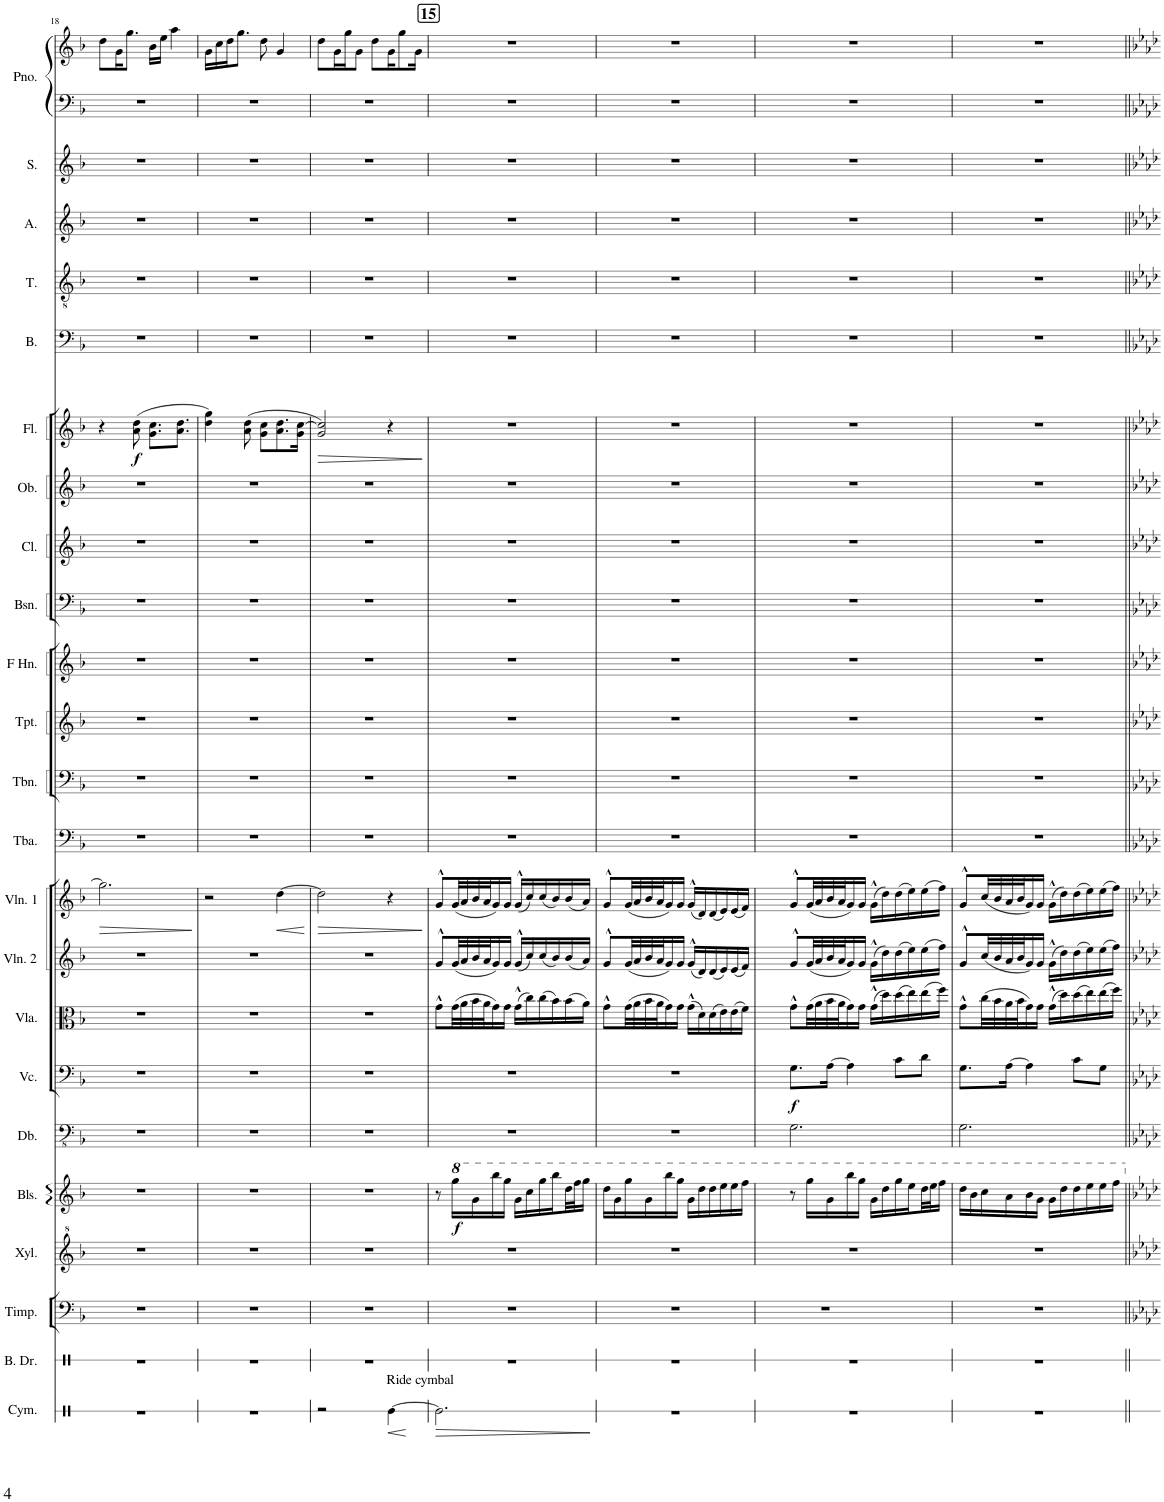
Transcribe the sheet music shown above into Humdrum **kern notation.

**kern	**dynam	**kern	**kern	**kern	**kern	**dynam	**kern	**kern	**dynam	**kern	**kern	**kern	**dynam	**kern	**kern	**kern	**kern	**kern	**kern	**kern	**kern	**dynam	**kern	**kern	**kern	**kern	**kern	**kern
*part23	*part23	*part22	*part21	*part20	*part19	*part19	*part18	*part17	*part17	*part16	*part15	*part14	*part14	*part13	*part12	*part11	*part10	*part9	*part8	*part7	*part6	*part6	*part5	*part4	*part3	*part2	*part1	*part1
*staff24	*staff24	*staff23	*staff22	*staff21	*staff20	*staff20	*staff19	*staff18	*staff18	*staff17	*staff16	*staff15	*staff15	*staff14	*staff13	*staff12	*staff11	*staff10	*staff9	*staff8	*staff7	*staff7	*staff6	*staff5	*staff4	*staff3	*staff2	*staff1
*I"Cymbal	*	*I"Bass Drum	*I"Timpani	*I"Xylophone	*I"Bells	*	*I"Double Bass	*I"Violoncello	*	*I"Viola	*I"Violin 2	*I"Violin 1	*	*I"Tuba	*I"Trombone	*I"Bb Trumpet	*I"F Horn	*I"Bassoon	*I"Bb Clarinet	*I"Oboe	*I"Flute	*	*I"Bass	*I"Tenor	*I"Alto	*I"Soprano	*I"Piano	*
*I'Cym.	*	*I'B. Dr.	*I'Timp.	*I'Xyl.	*I'Bls.	*	*I'Db.	*I'Vc.	*	*I'Vla.	*I'Vln. 2	*I'Vln. 1	*	*I'Tba.	*I'Tbn.	*I'Tpt.	*I'F Hn.	*I'Bsn.	*I'Cl.	*I'Ob.	*I'Fl.	*	*I'B.	*I'T.	*I'A.	*I'S.	*I'Pno.	*
!!LO:PB:g=z
*clefX	*	*clefX	*clefF4	*clefG^2	*clefG2	*	*clefFv4	*clefF4	*	*clefC3	*clefG2	*clefG2	*	*clefF4	*clefF4	*clefG2	*clefG2	*clefF4	*clefG2	*clefG2	*clefG2	*	*clefF4	*clefGv2	*clefG2	*clefG2	*clefF4	*clefG2
*	*	*	*	*	*	*	*ITrd7c12	*	*	*	*	*	*	*	*	*ITrd1c2	*ITrd4c7	*	*ITrd1c2	*	*	*	*	*	*	*	*	*
*k[]	*	*k[]	*k[b-]	*k[b-]	*k[b-]	*	*k[b-]	*k[b-]	*	*k[b-]	*k[b-]	*k[b-]	*	*k[b-]	*k[b-]	*k[b-]	*k[b-]	*k[b-]	*k[b-]	*k[b-]	*k[b-]	*	*k[b-]	*k[b-]	*k[b-]	*k[b-]	*k[b-]	*k[b-]
*M6/8	*	*M6/8	*M6/8	*M6/8	*M6/8	*	*M6/8	*M6/8	*	*M6/8	*M6/8	*M6/8	*	*M6/8	*M6/8	*M6/8	*M6/8	*M6/8	*M6/8	*M6/8	*M6/8	*	*M6/8	*M6/8	*M6/8	*M6/8	*M6/8	*M6/8
=18	=18	=18	=18	=18	=18	=18	=18	=18	=18	=18	=18	=18	=18	=18	=18	=18	=18	=18	=18	=18	=18	=18	=18	=18	=18	=18	=18	=18
!	!	!	!	!	!	!	!	!	!	!	!	!	!LO:HP:b	!	!	!	!	!	!	!	!	!	!	!	!	!	!	!
2.r	.	2.r	2.r	2.r	2.r	.	2.r	2.r	.	2.r	2.r	2.gg\]	>	2.r	2.r	2.r	2.r	2.r	2.r	2.r	4r	.	2.r	2.r	2.r	2.r	2.r	8dd\L
.	.	.	.	.	.	.	.	.	.	.	.	.	.	.	.	.	.	.	.	.	.	.	.	.	.	.	.	16g\K
.	.	.	.	.	.	.	.	.	.	.	.	.	.	.	.	.	.	.	.	.	.	.	.	.	.	.	.	8.gg\J
!	!	!	!	!	!	!	!	!	!	!	!	!	!	!	!	!	!	!	!	!	!	!LO:DY:b	!	!	!	!	!	!
.	.	.	.	.	.	.	.	.	.	.	.	.	.	.	.	.	.	.	.	.	(8a\ 8dd\	f	.	.	.	.	.	.
.	.	.	.	.	.	.	.	.	.	.	.	.	.	.	.	.	.	.	.	.	8.g\ 8.cc\L	.	.	.	.	.	.	16b-\LL
.	.	.	.	.	.	.	.	.	.	.	.	.	.	.	.	.	.	.	.	.	.	.	.	.	.	.	.	16ee\JJ
.	.	.	.	.	.	.	.	.	.	.	.	.	.	.	.	.	.	.	.	.	.	.	.	.	.	.	.	4aa\
.	.	.	.	.	.	.	.	.	.	.	.	.	.	.	.	.	.	.	.	.	8.a\ 8.dd\J	.	.	.	.	.	.	.
.	.	.	.	.	.	.	.	.	.	.	.	.	]	.	.	.	.	.	.	.	.	.	.	.	.	.	.	.
=19	=19	=19	=19	=19	=19	=19	=19	=19	=19	=19	=19	=19	=19	=19	=19	=19	=19	=19	=19	=19	=19	=19	=19	=19	=19	=19	=19	=19
2.r	.	2.r	2.r	2.r	2.r	.	2.r	2.r	.	2.r	2.r	2r	.	2.r	2.r	2.r	2.r	2.r	2.r	2.r	4dd\ 4gg\)	.	2.r	2.r	2.r	2.r	2.r	16g\LL
.	.	.	.	.	.	.	.	.	.	.	.	.	.	.	.	.	.	.	.	.	.	.	.	.	.	.	.	16cc\
.	.	.	.	.	.	.	.	.	.	.	.	.	.	.	.	.	.	.	.	.	.	.	.	.	.	.	.	16dd\J
.	.	.	.	.	.	.	.	.	.	.	.	.	.	.	.	.	.	.	.	.	.	.	.	.	.	.	.	8.gg\J
.	.	.	.	.	.	.	.	.	.	.	.	.	.	.	.	.	.	.	.	.	(8a\ 8dd\	.	.	.	.	.	.	.
.	.	.	.	.	.	.	.	.	.	.	.	.	.	.	.	.	.	.	.	.	8g\ 8cc\L	.	.	.	.	.	.	8dd\
!	!	!	!	!	!	!	!	!	!	!	!	!	!LO:HP:b	!	!	!	!	!	!	!	!	!	!	!	!	!	!	!
.	.	.	.	.	.	.	.	.	.	.	.	[4dd\	<	.	.	.	.	.	.	.	8.a\ 8.dd\	.	.	.	.	.	.	4g/
.	.	.	.	.	.	.	.	.	.	.	.	.	.	.	.	.	.	.	.	.	16g\ [16cc\Jk	.	.	.	.	.	.	.
.	.	.	.	.	.	.	.	.	.	.	.	.	[	.	.	.	.	.	.	.	.	.	.	.	.	.	.	.
=20	=20	=20	=20	=20	=20	=20	=20	=20	=20	=20	=20	=20	=20	=20	=20	=20	=20	=20	=20	=20	=20	=20	=20	=20	=20	=20	=20	=20
!	!	!	!	!	!	!	!	!	!	!	!	!	!LO:HP:b	!	!	!	!	!	!	!	!	!LO:HP:b	!	!	!	!	!	!
2r	.	2.r	2.r	2.r	2.r	.	2.r	2.r	.	2.r	2.r	2dd\]	>	2.r	2.r	2.r	2.r	2.r	2.r	2.r	2g/ 2cc/])	>	2.r	2.r	2.r	2.r	2.r	8dd\L
.	.	.	.	.	.	.	.	.	.	.	.	.	.	.	.	.	.	.	.	.	.	.	.	.	.	.	.	16g\L
.	.	.	.	.	.	.	.	.	.	.	.	.	.	.	.	.	.	.	.	.	.	.	.	.	.	.	.	16gg\J
.	.	.	.	.	.	.	.	.	.	.	.	.	.	.	.	.	.	.	.	.	.	.	.	.	.	.	.	8g\J
.	.	.	.	.	.	.	.	.	.	.	.	.	.	.	.	.	.	.	.	.	.	.	.	.	.	.	.	8dd\L
!LO:TX:a:t=Ride cymbal	!	!	!	!	!	!	!	!	!	!	!	!	!	!	!	!	!	!	!	!	!	!	!	!	!	!	!	!
!	!LO:HP:b	!	!	!	!	!	!	!	!	!	!	!	!	!	!	!	!	!	!	!	!	!	!	!	!	!	!	!
[4Re\	<	.	.	.	.	.	.	.	.	.	.	4r	.	.	.	.	.	.	.	.	4r	.	.	.	.	.	.	16g\K
.	.	.	.	.	.	.	.	.	.	.	.	.	.	.	.	.	.	.	.	.	.	.	.	.	.	.	.	8gg\
.	.	.	.	.	.	.	.	.	.	.	.	.	.	.	.	.	.	.	.	.	.	.	.	.	.	.	.	16g\Jk
.	.	.	.	.	.	.	.	.	.	.	.	.	]	.	.	.	.	.	.	.	.	]	.	.	.	.	.	.
!!LO:REH:place=s1:a:B:cj:fs=14:t=15
=21	=21	=21	=21	=21	=21	=21	=21	=21	=21	=21	=21	=21	=21	=21	=21	=21	=21	=21	=21	=21	=21	=21	=21	=21	=21	=21	=21	=21
!	!LO:HP:b	!	!	!	!	!	!	!	!	!	!	!	!	!	!	!	!	!	!	!	!	!	!	!	!	!	!	!
2.Re\]	>	2.r	2.r	2.r	8r	.	2.r	2.r	.	8g^^\L	8g^^/L	8g^^/L	.	2.r	2.r	2.r	2.r	2.r	2.r	2.r	2.r	.	2.r	2.r	2.r	2.r	2.r	2.r
*	*	*	*	*	*8va	*	*	*	*	*	*	*	*	*	*	*	*	*	*	*	*	*	*	*	*	*	*	*
!	!	!	!	!	!	!LO:DY:b	!	!	!	!	!	!	!	!	!	!	!	!	!	!	!	!	!	!	!	!	!	!
.	.	.	.	.	16ggg\LL	f	.	.	.	(32g\LL	(32g/LL	(32g/LL	.	.	.	.	.	.	.	.	.	.	.	.	.	.	.	.
.	.	.	.	.	.	.	.	.	.	32a\	32a/	32a/	.	.	.	.	.	.	.	.	.	.	.	.	.	.	.	.
.	.	.	.	.	16gg\	.	.	.	.	32b-\	32b-/	32b-/	.	.	.	.	.	.	.	.	.	.	.	.	.	.	.	.
.	.	.	.	.	.	.	.	.	.	32a\J	32a/J	32a/J	.	.	.	.	.	.	.	.	.	.	.	.	.	.	.	.
.	.	.	.	.	16bbb-\	.	.	.	.	16g\)	16g/)	16g/)	.	.	.	.	.	.	.	.	.	.	.	.	.	.	.	.
.	.	.	.	.	16ggg\JJ	.	.	.	.	16g\JJ	16g/JJ	16g/JJ	.	.	.	.	.	.	.	.	.	.	.	.	.	.	.	.
.	.	.	.	.	16gg\LL	.	.	.	.	(16g^^\LL	(16g^^/LL	(16g^^/LL	.	.	.	.	.	.	.	.	.	.	.	.	.	.	.	.
.	.	.	.	.	16ccc\	.	.	.	.	16cc\)	16cc/)	16cc/)	.	.	.	.	.	.	.	.	.	.	.	.	.	.	.	.
.	.	.	.	.	16ggg\	.	.	.	.	(16cc\	(16cc/	(16cc/	.	.	.	.	.	.	.	.	.	.	.	.	.	.	.	.
.	.	.	.	.	16bbb-\	.	.	.	.	16b-\)	16b-/)	16b-/)	.	.	.	.	.	.	.	.	.	.	.	.	.	.	.	.
.	.	.	.	.	32ddd\L	.	.	.	.	(16b-\	(16b-/	(16b-/	.	.	.	.	.	.	.	.	.	.	.	.	.	.	.	.
.	.	.	.	.	32fff\J	.	.	.	.	.	.	.	.	.	.	.	.	.	.	.	.	.	.	.	.	.	.	.
.	.	.	.	.	16ggg\JJ	.	.	.	.	16a\JJ)	16a/JJ)	16a/JJ)	.	.	.	.	.	.	.	.	.	.	.	.	.	.	.	.
.	[ ]	.	.	.	.	.	.	.	.	.	.	.	.	.	.	.	.	.	.	.	.	.	.	.	.	.	.	.
=22	=22	=22	=22	=22	=22	=22	=22	=22	=22	=22	=22	=22	=22	=22	=22	=22	=22	=22	=22	=22	=22	=22	=22	=22	=22	=22	=22	=22
2.r	.	2.r	2.r	2.r	16ddd\LL	.	2.r	2.r	.	8g^^\L	8g^^/L	8g^^/L	.	2.r	2.r	2.r	2.r	2.r	2.r	2.r	2.r	.	2.r	2.r	2.r	2.r	2.r	2.r
.	.	.	.	.	16gg\	.	.	.	.	.	.	.	.	.	.	.	.	.	.	.	.	.	.	.	.	.	.	.
.	.	.	.	.	16ggg\	.	.	.	.	(32g\LL	(32g/LL	(32g/LL	.	.	.	.	.	.	.	.	.	.	.	.	.	.	.	.
.	.	.	.	.	.	.	.	.	.	32a\	32a/	32a/	.	.	.	.	.	.	.	.	.	.	.	.	.	.	.	.
.	.	.	.	.	16gg\	.	.	.	.	32b-\	32b-/	32b-/	.	.	.	.	.	.	.	.	.	.	.	.	.	.	.	.
.	.	.	.	.	.	.	.	.	.	32a\J	32a/J	32a/J	.	.	.	.	.	.	.	.	.	.	.	.	.	.	.	.
.	.	.	.	.	16bbb-\	.	.	.	.	16g\)	16g/)	16g/)	.	.	.	.	.	.	.	.	.	.	.	.	.	.	.	.
.	.	.	.	.	16ggg\JJ	.	.	.	.	16g\JJ	16g/JJ	16g/JJ	.	.	.	.	.	.	.	.	.	.	.	.	.	.	.	.
.	.	.	.	.	16gg\LL	.	.	.	.	(16g^^\LL	(16g^^/LL	(16g^^/LL	.	.	.	.	.	.	.	.	.	.	.	.	.	.	.	.
.	.	.	.	.	16ddd\	.	.	.	.	16d\)	16d/)	16d/)	.	.	.	.	.	.	.	.	.	.	.	.	.	.	.	.
.	.	.	.	.	16ddd\	.	.	.	.	(16d\	(16d/	(16d/	.	.	.	.	.	.	.	.	.	.	.	.	.	.	.	.
.	.	.	.	.	16eee\	.	.	.	.	16e\)	16e/)	16e/)	.	.	.	.	.	.	.	.	.	.	.	.	.	.	.	.
.	.	.	.	.	16eee\	.	.	.	.	(16e\	(16e/	(16e/	.	.	.	.	.	.	.	.	.	.	.	.	.	.	.	.
.	.	.	.	.	16fff\JJ	.	.	.	.	16f\JJ)	16f/JJ)	16f/JJ)	.	.	.	.	.	.	.	.	.	.	.	.	.	.	.	.
=23	=23	=23	=23	=23	=23	=23	=23	=23	=23	=23	=23	=23	=23	=23	=23	=23	=23	=23	=23	=23	=23	=23	=23	=23	=23	=23	=23	=23
!	!	!	!	!	!	!	!	!	!LO:DY:b	!	!	!	!	!	!	!	!	!	!	!	!	!	!	!	!	!	!	!
2.r	.	2.r	2.r	2.r	8r	.	2.GG\	8.G\L	f	8g^^\L	8g^^/L	8g^^/L	.	2.r	2.r	2.r	2.r	2.r	2.r	2.r	2.r	.	2.r	2.r	2.r	2.r	2.r	2.r
.	.	.	.	.	16ggg\LL	.	.	.	.	(32g\LL	(32g/LL	(32g/LL	.	.	.	.	.	.	.	.	.	.	.	.	.	.	.	.
.	.	.	.	.	.	.	.	.	.	32a\	32a/	32a/	.	.	.	.	.	.	.	.	.	.	.	.	.	.	.	.
.	.	.	.	.	16gg\	.	.	[16A\Jk	.	32b-\	32b-/	32b-/	.	.	.	.	.	.	.	.	.	.	.	.	.	.	.	.
.	.	.	.	.	.	.	.	.	.	32a\J	32a/J	32a/J	.	.	.	.	.	.	.	.	.	.	.	.	.	.	.	.
.	.	.	.	.	16bbb-\	.	.	4A\]	.	16g\)	16g/)	16g/)	.	.	.	.	.	.	.	.	.	.	.	.	.	.	.	.
.	.	.	.	.	16ggg\JJ	.	.	.	.	16g\JJ	16g/JJ	16g/JJ	.	.	.	.	.	.	.	.	.	.	.	.	.	.	.	.
.	.	.	.	.	16gg\LL	.	.	.	.	(16g^^\LL	(16g^^\LL	(16g^^\LL	.	.	.	.	.	.	.	.	.	.	.	.	.	.	.	.
.	.	.	.	.	16ddd\	.	.	.	.	16dd\)	16dd\)	16dd\)	.	.	.	.	.	.	.	.	.	.	.	.	.	.	.	.
.	.	.	.	.	16ggg\	.	.	8c\L	.	(16dd\	(16dd\	(16dd\	.	.	.	.	.	.	.	.	.	.	.	.	.	.	.	.
.	.	.	.	.	16eee\	.	.	.	.	16ee\)	16ee\)	16ee\)	.	.	.	.	.	.	.	.	.	.	.	.	.	.	.	.
.	.	.	.	.	32ddd\L	.	.	8d\J	.	(16ee\	(16ee\	(16ee\	.	.	.	.	.	.	.	.	.	.	.	.	.	.	.	.
.	.	.	.	.	32fff\J	.	.	.	.	.	.	.	.	.	.	.	.	.	.	.	.	.	.	.	.	.	.	.
.	.	.	.	.	16fff\JJ	.	.	.	.	16ff\JJ)	16ff\JJ)	16ff\JJ)	.	.	.	.	.	.	.	.	.	.	.	.	.	.	.	.
=24	=24	=24	=24	=24	=24	=24	=24	=24	=24	=24	=24	=24	=24	=24	=24	=24	=24	=24	=24	=24	=24	=24	=24	=24	=24	=24	=24	=24
2.r	.	2.r	2.r	2.r	16ddd\LL	.	2.GG\	8.G\L	.	8g^^\L	8g^^/L	8g^^/L	.	2.r	2.r	2.r	2.r	2.r	2.r	2.r	2.r	.	2.r	2.r	2.r	2.r	2.r	2.r
.	.	.	.	.	16bb-\	.	.	.	.	.	.	.	.	.	.	.	.	.	.	.	.	.	.	.	.	.	.	.
.	.	.	.	.	16ccc\	.	.	.	.	(32cc\LL	(32cc/LL	(32cc/LL	.	.	.	.	.	.	.	.	.	.	.	.	.	.	.	.
.	.	.	.	.	.	.	.	.	.	32b-\	32b-/	32b-/	.	.	.	.	.	.	.	.	.	.	.	.	.	.	.	.
.	.	.	.	.	16aa\	.	.	[16A\Jk	.	32a\	32a/	32a/	.	.	.	.	.	.	.	.	.	.	.	.	.	.	.	.
.	.	.	.	.	.	.	.	.	.	32b-\J	32b-/J	32b-/J	.	.	.	.	.	.	.	.	.	.	.	.	.	.	.	.
.	.	.	.	.	16bb-\	.	.	4A\]	.	16g\)	16g/)	16g/)	.	.	.	.	.	.	.	.	.	.	.	.	.	.	.	.
.	.	.	.	.	16gg\JJ	.	.	.	.	16g\JJ	16g/JJ	16g/JJ	.	.	.	.	.	.	.	.	.	.	.	.	.	.	.	.
.	.	.	.	.	16gg\LL	.	.	.	.	(16g^^\LL	(16g^^\LL	(16g^^\LL	.	.	.	.	.	.	.	.	.	.	.	.	.	.	.	.
.	.	.	.	.	16ddd\	.	.	.	.	16dd\)	16dd\)	16dd\)	.	.	.	.	.	.	.	.	.	.	.	.	.	.	.	.
.	.	.	.	.	16ddd\	.	.	8c\L	.	(16dd\	(16dd\	(16dd\	.	.	.	.	.	.	.	.	.	.	.	.	.	.	.	.
.	.	.	.	.	16eee\	.	.	.	.	16ee\)	16ee\)	16ee\)	.	.	.	.	.	.	.	.	.	.	.	.	.	.	.	.
.	.	.	.	.	16eee\	.	.	8G\J	.	(16ee\	(16ee\	(16ee\	.	.	.	.	.	.	.	.	.	.	.	.	.	.	.	.
.	.	.	.	.	16fff\JJ	.	.	.	.	16ff\JJ)	16ff\JJ)	16ff\JJ)	.	.	.	.	.	.	.	.	.	.	.	.	.	.	.	.
*	*	*	*	*	*X8va	*	*	*	*	*	*	*	*	*	*	*	*	*	*	*	*	*	*	*	*	*	*	*
=||	=||	=||	=||	=||	=||	=||	=||	=||	=||	=||	=||	=||	=||	=||	=||	=||	=||	=||	=||	=||	=||	=||	=||	=||	=||	=||	=||	=||
*-	*-	*-	*-	*-	*-	*-	*-	*-	*-	*-	*-	*-	*-	*-	*-	*-	*-	*-	*-	*-	*-	*-	*-	*-	*-	*-	*-	*-
